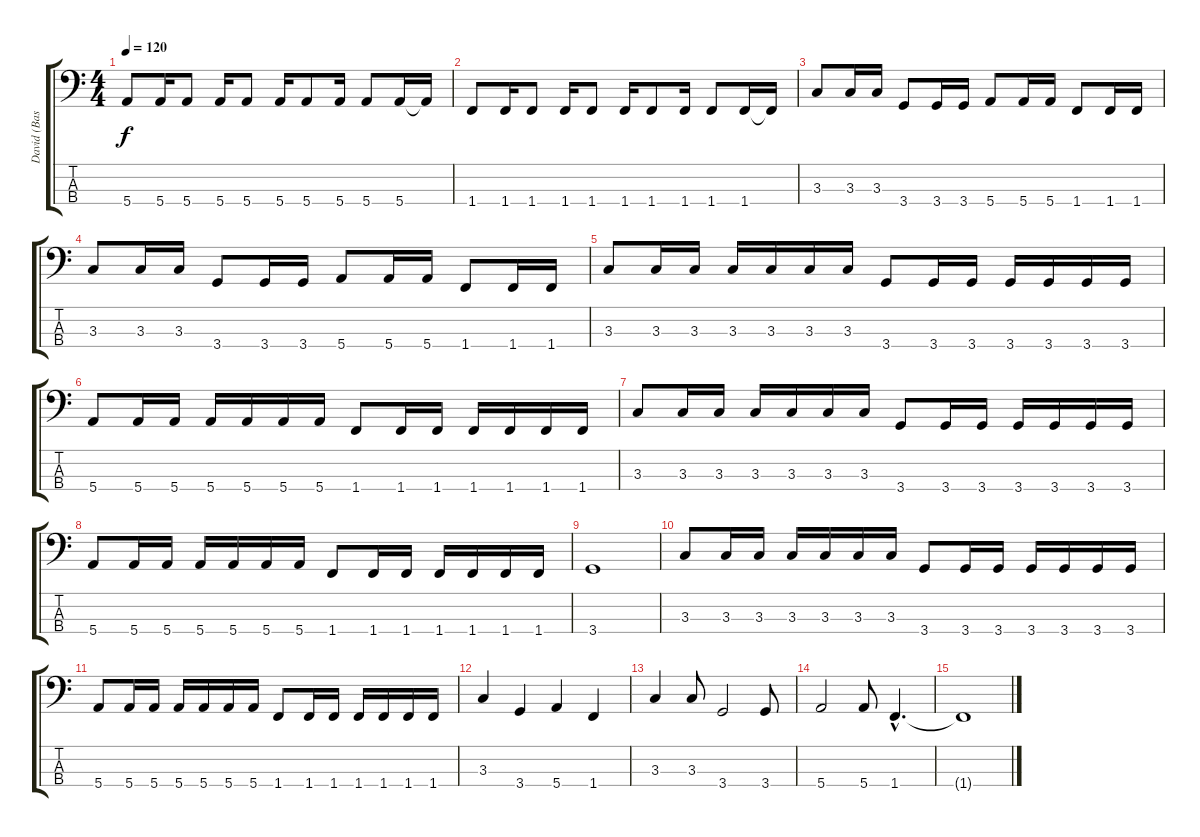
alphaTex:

\track ("David (Bass-Guitar)" "David (Bas") {instrument electricbasspick}
\staff {score tabs}
\tuning (G2 D2 A1 E1) {hide}
\ts (4 4)
\tempo 120
\clef f4
\ks c
5.4.8{dy f} 5.4.16 5.4.8 5.4.16 5.4.8 5.4.16 5.4.8 5.4.16 5.4.8 5.4.16 5.4{t}.16 |
1.4.8 1.4.16 1.4.8 1.4.16 1.4.8 1.4.16 1.4.8 1.4.16 1.4.8 1.4.16 1.4{t}.16 |
3.3.8 3.3.16 3.3.16 3.4.8 3.4.16 3.4.16 5.4.8 5.4.16 5.4.16 1.4.8 1.4.16 1.4.16 |
3.3.8 3.3.16 3.3.16 3.4.8 3.4.16 3.4.16 5.4.8 5.4.16 5.4.16 1.4.8 1.4.16 1.4.16 |
3.3.8 3.3.16 3.3.16 3.3.16 3.3.16 3.3.16 3.3.16 3.4.8 3.4.16 3.4.16 3.4.16 3.4.16 3.4.16 3.4.16 |
5.4.8 5.4.16 5.4.16 5.4.16 5.4.16 5.4.16 5.4.16 1.4.8 1.4.16 1.4.16 1.4.16 1.4.16 1.4.16 1.4.16 |
3.3.8 3.3.16 3.3.16 3.3.16 3.3.16 3.3.16 3.3.16 3.4.8 3.4.16 3.4.16 3.4.16 3.4.16 3.4.16 3.4.16 |
5.4.8 5.4.16 5.4.16 5.4.16 5.4.16 5.4.16 5.4.16 1.4.8 1.4.16 1.4.16 1.4.16 1.4.16 1.4.16 1.4.16 |
3.4.1 |
3.3.8 3.3.16 3.3.16 3.3.16 3.3.16 3.3.16 3.3.16 3.4.8 3.4.16 3.4.16 3.4.16 3.4.16 3.4.16 3.4.16 |
5.4.8 5.4.16 5.4.16 5.4.16 5.4.16 5.4.16 5.4.16 1.4.8 1.4.16 1.4.16 1.4.16 1.4.16 1.4.16 1.4.16 |
3.3.4 3.4.4 5.4.4 1.4.4 |
3.3.4 3.3.8 3.4.2 3.4.8 |
5.4.2 5.4.8 1.4{hac}.4{d} |
1.4{t}.1
